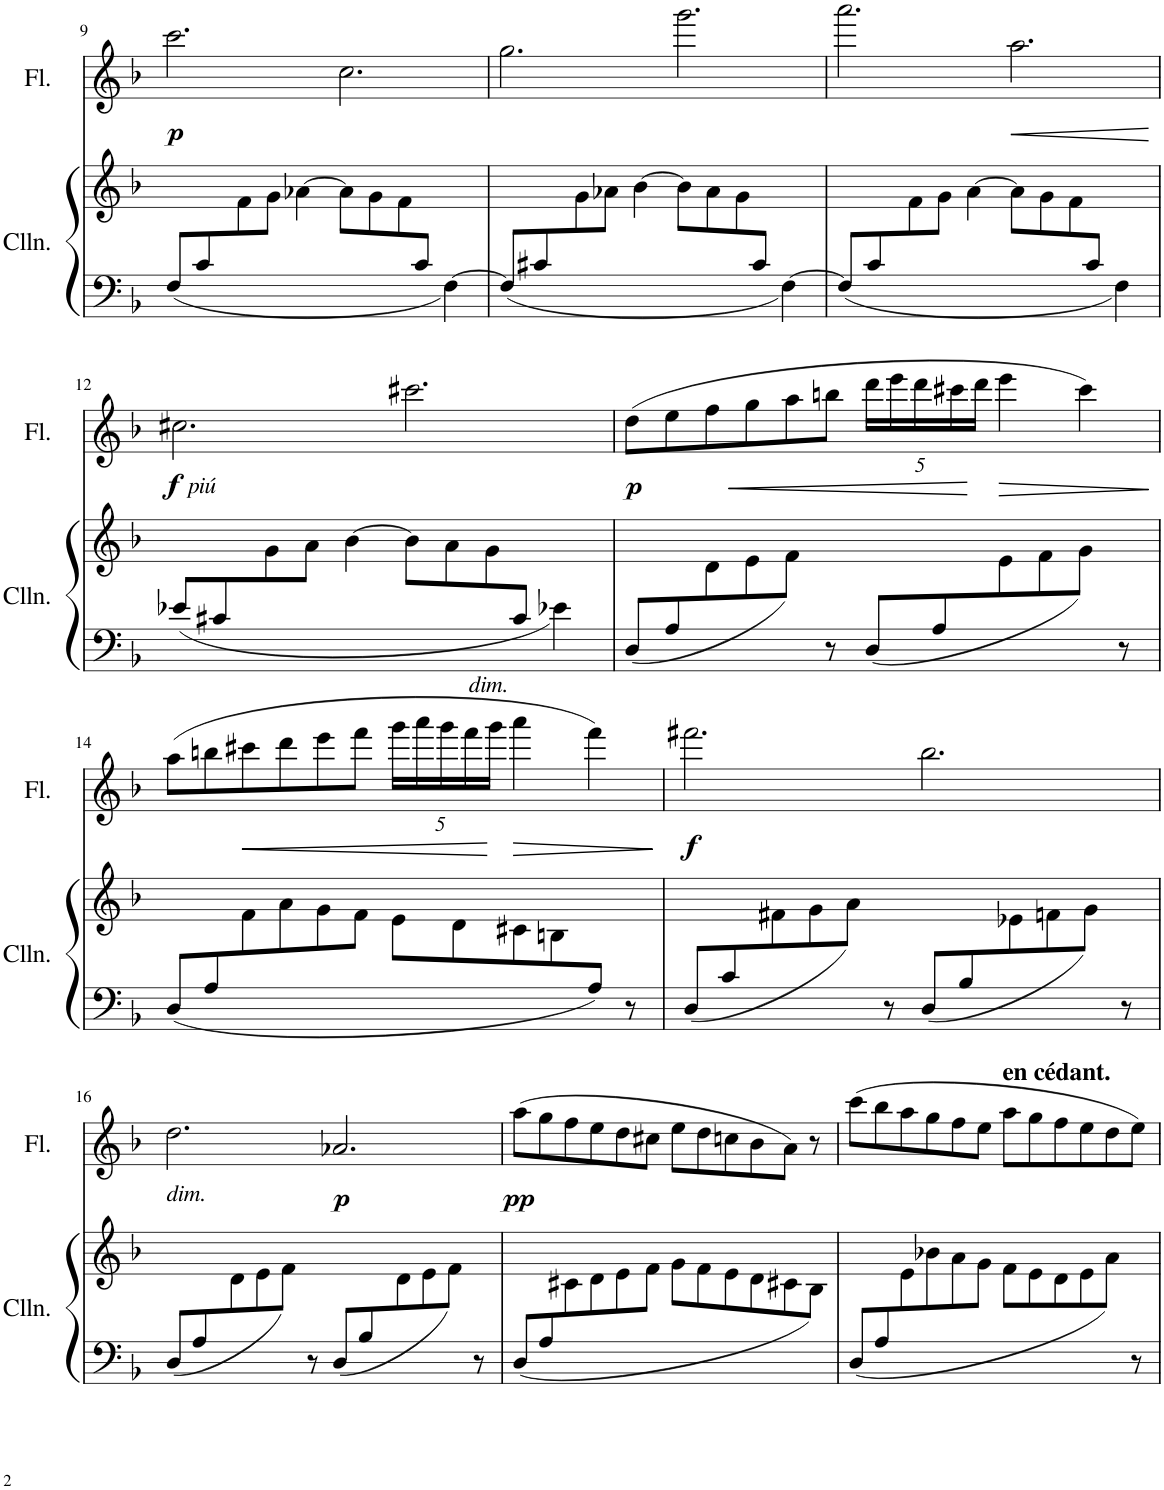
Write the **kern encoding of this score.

**kern	**kern	**kern	**dynam
*part2	*part2	*part1	*part1
*staff3	*staff2	*staff1	*staff1
*I"Carillon	*	*I"Flute	*
*I'Clln.	*	*I'Fl.	*
!!LO:PB:g=z
*clefF4	*clefG2	*clefG2	*
*k[b-]	*k[b-]	*k[b-]	*
*M6/4	*M6/4	*M6/4	*
=9	=9	=9	=9
*	*^	*	*
!	!	!	!	!LO:DY:b
8F/L	1.ryy	4ryy	2.ccc\	p
8c/	.	.	.	.
2..ryy	.	8f\	.	.
.	.	8g\J	.	.
.	.	[4a-X\	.	.
.	.	8a-\L]	2.cc\	.
.	.	8g\	.	.
.	.	8f\	.	.
8c/J	.	4.ryy	.	.
[4F\	.	.	.	.
=10	=10	=10	=10	=10
8F/L]	1.ryy	4ryy	2.gg\	.
8c#X/	.	.	.	.
2..ryy	.	8g\	.	.
.	.	8a-X\J	.	.
.	.	[4b-\	.	.
.	.	8b-\L]	2.ggg\	.
.	.	8a-\	.	.
.	.	8g\	.	.
8c#/J	.	4.ryy	.	.
[4F\	.	.	.	.
=11	=11	=11	=11	=11
8F/L]	1.ryy	4ryy	2.aaa\	.
8c/	.	.	.	.
2..ryy	.	8f\	.	.
.	.	8g\J	.	.
.	.	[4a\	.	.
!	!	!	!	!LO:HP:b
.	.	8a\L]	2.aa\	<
.	.	8g\	.	.
.	.	8f\	.	.
8c/J	.	4.ryy	.	.
4F\	.	.	.	.
*	*v	*v	*	*
.	.	.	[
!!LO:LB:g=z
=12	=12	=12	=12
*	*^	*	*
!	!	!	!LO:TX:b:i:t=piú	!
!	!	!	!	!LO:DY:b
8e-X/L	1.ryy	4ryy	2.cc#X\	f
8c#X/	.	.	.	.
2.ryy	.	8g\	.	.
.	.	8a\J	.	.
.	.	[4b-\	.	.
.	.	8b-\L]	2.ccc#X\	.
.	.	8a\	.	.
!LO:TX:b:i:t=dim.	!	!	!	!
8ryy	.	8g\	.	.
8c#/J	.	4.ryy	.	.
4e-X\	.	.	.	.
=13	=13	=13	=13	=13
!	!	!	!	!LO:DY:b
(<8D/L	1.ryy	4ryy	(8dd\L	p
8A/	.	.	8ee\	.
4.ryy	.	8d\	8ff\	.
!	!	!	!	!LO:HP:b
.	.	8e\	8gg\	<
.	.	8f\J)	8aa\	.
8r	.	4.ryy	8bbn\J	.
*	*	*	*Xbrackettup	*
(<8D/L	.	.	20ddd\LL	.
.	.	.	20eee\	.
.	.	.	20ddd\	.
8A/	.	.	.	.
.	.	.	20ccc#X\	.
.	.	.	20ddd\JJ	[
!	!	!	!	!LO:HP:b
4.ryy	.	8e\	4eee\	>
.	.	8f\	.	.
.	.	8g\J)	4ccc#\)	.
8r	.	8ryy	.	.
*	*v	*v	*	*
.	.	.	]
!!LO:LB:g=z
=14	=14	=14	=14
*	*^	*	*
8D/L	1.ryy	4ryy	(8aa\L	.
8A/	.	.	8bbn\	.
!	!	!	!	!LO:HP:b
1ryy	.	8f\	8ccc#X\	<
.	.	8a\	8ddd\	.
.	.	8g\	8eee\	.
.	.	8f\J	8fff\J	.
.	.	8e\L	20ggg\LL	.
.	.	.	20aaa\	.
.	.	.	20ggg\	.
.	.	8d\	.	.
.	.	.	20fff\	.
.	.	.	20ggg\JJ	.
!	!	!	!	!LO:HP:n=1:b
.	.	8c#X\	4aaa\	[ >
.	.	8Bn\	.	.
8A/J	.	4ryy	4fff\)	.
8r	.	.	.	.
*	*v	*v	*	*
.	.	.	]
=15	=15	=15	=15
*	*^	*	*
!	!	!	!	!LO:DY:b
(<8D/L	1.ryy	4ryy	2.fff#X\	f
8c/	.	.	.	.
4.ryy	.	8f#X\	.	.
.	.	8g\	.	.
.	.	8a\J)	.	.
8r	.	4.ryy	.	.
(<8D/L	.	.	2.bb-\	.
8B-/	.	.	.	.
4.ryy	.	8e-X\	.	.
.	.	8fn\	.	.
.	.	8g\J)	.	.
8r	.	8ryy	.	.
!!LO:LB:g=z
=16	=16	=16	=16	=16
!	!	!	!LO:TX:b:i:t=dim.	!
(<8D/L	1.ryy	4ryy	2.dd\	.
8A/	.	.	.	.
4.ryy	.	8d\	.	.
.	.	8e\	.	.
.	.	8f\J)	.	.
8r	.	4.ryy	.	.
!	!	!	!	!LO:DY:b
(<8D/L	.	.	2.a-X/	p
8B-/	.	.	.	.
4.ryy	.	8d\	.	.
.	.	8e\	.	.
.	.	8f\J)	.	.
8r	.	8ryy	.	.
=17	=17	=17	=17	=17
!	!	!	!	!LO:DY:b
(<8D/L	1.ryy	4ryy	(8aa\L	pp
8A/	.	.	8gg\	.
1ryy	.	8c#X\	8ff\	.
.	.	8d\	8ee\	.
.	.	8e\	8dd\	.
.	.	8f\J	8cc#X\J	.
.	.	8g\L	8ee\L	.
.	.	8f\	8dd\	.
.	.	8e\	8ccn\	.
.	.	8d\	8b-\	.
4ryy	.	8c#X\	8a\J)	.
.	.	8B-\J)	8r	.
=18	=18	=18	=18	=18
(<8D/L	1.ryy	4ryy	(8ccc\L	.
8A/	.	.	8bb-\	.
8ryy	.	8e\	8aa\	.
.	.	8b-X\	8gg\	.
.	.	8a\	8ff\	.
.	.	8g\J	8ee\J	.
!	!	!	!LO:TX:a:B:t=en cédant.	!
.	.	8f\L	8aa\L	.
.	.	8e\	8gg\	.
.	.	8d\	8ff\	.
.	.	8e\	8ee\	.
.	.	8a\J)	8dd\	.
8r	.	8ryy	8ee\J)	.
*	*v	*v	*	*
=	=	=	=
*-	*-	*-	*-
